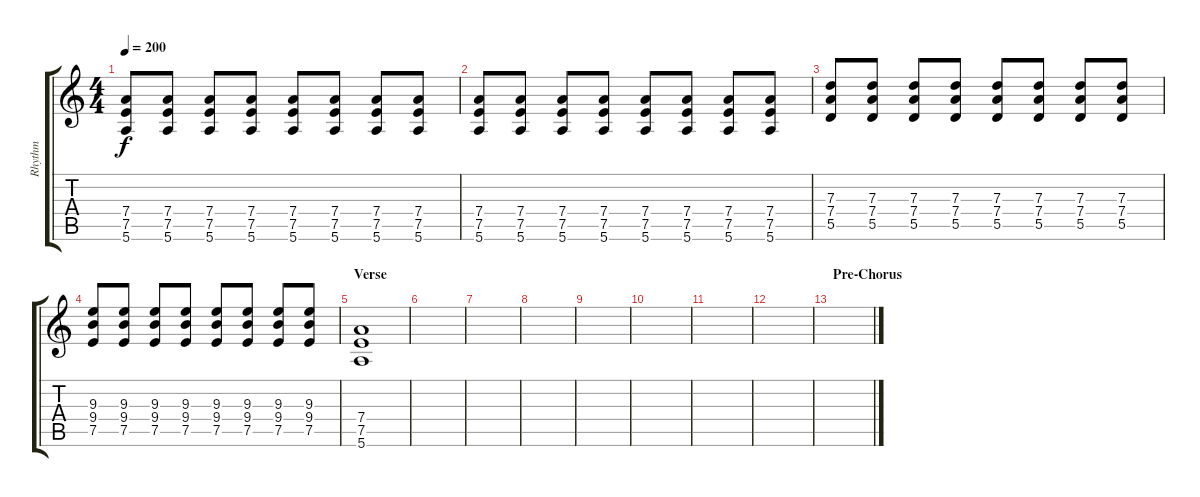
\track ("Rhythm" "Rhythm") {instrument distortionguitar}
\staff {score tabs}
\tuning (E4 B3 G3 D3 A2 E2) {hide}
\ts (4 4)
\tempo 200
\clef g2
\ks c
(7.4 7.5 5.6).8{dy f} (7.4 7.5 5.6).8 (7.4 7.5 5.6).8 (7.4 7.5 5.6).8 (7.4 7.5 5.6).8 (7.4 7.5 5.6).8 (7.4 7.5 5.6).8 (7.4 7.5 5.6).8 |
(7.4 7.5 5.6).8 (7.4 7.5 5.6).8 (7.4 7.5 5.6).8 (7.4 7.5 5.6).8 (7.4 7.5 5.6).8 (7.4 7.5 5.6).8 (7.4 7.5 5.6).8 (7.4 7.5 5.6).8 |
(7.3 7.4 5.5).8 (7.3 7.4 5.5).8 (7.3 7.4 5.5).8 (7.3 7.4 5.5).8 (7.3 7.4 5.5).8 (7.3 7.4 5.5).8 (7.3 7.4 5.5).8 (7.3 7.4 5.5).8 |
(9.3 9.4 7.5).8 (9.3 9.4 7.5).8 (9.3 9.4 7.5).8 (9.3 9.4 7.5).8 (9.3 9.4 7.5).8 (9.3 9.4 7.5).8 (9.3 9.4 7.5).8 (9.3 9.4 7.5).8 |
\section ("" "Verse")
(7.4 7.5 5.6).1 |
|
|
|
|
|
|
|
\section ("" "Pre-Chorus")
